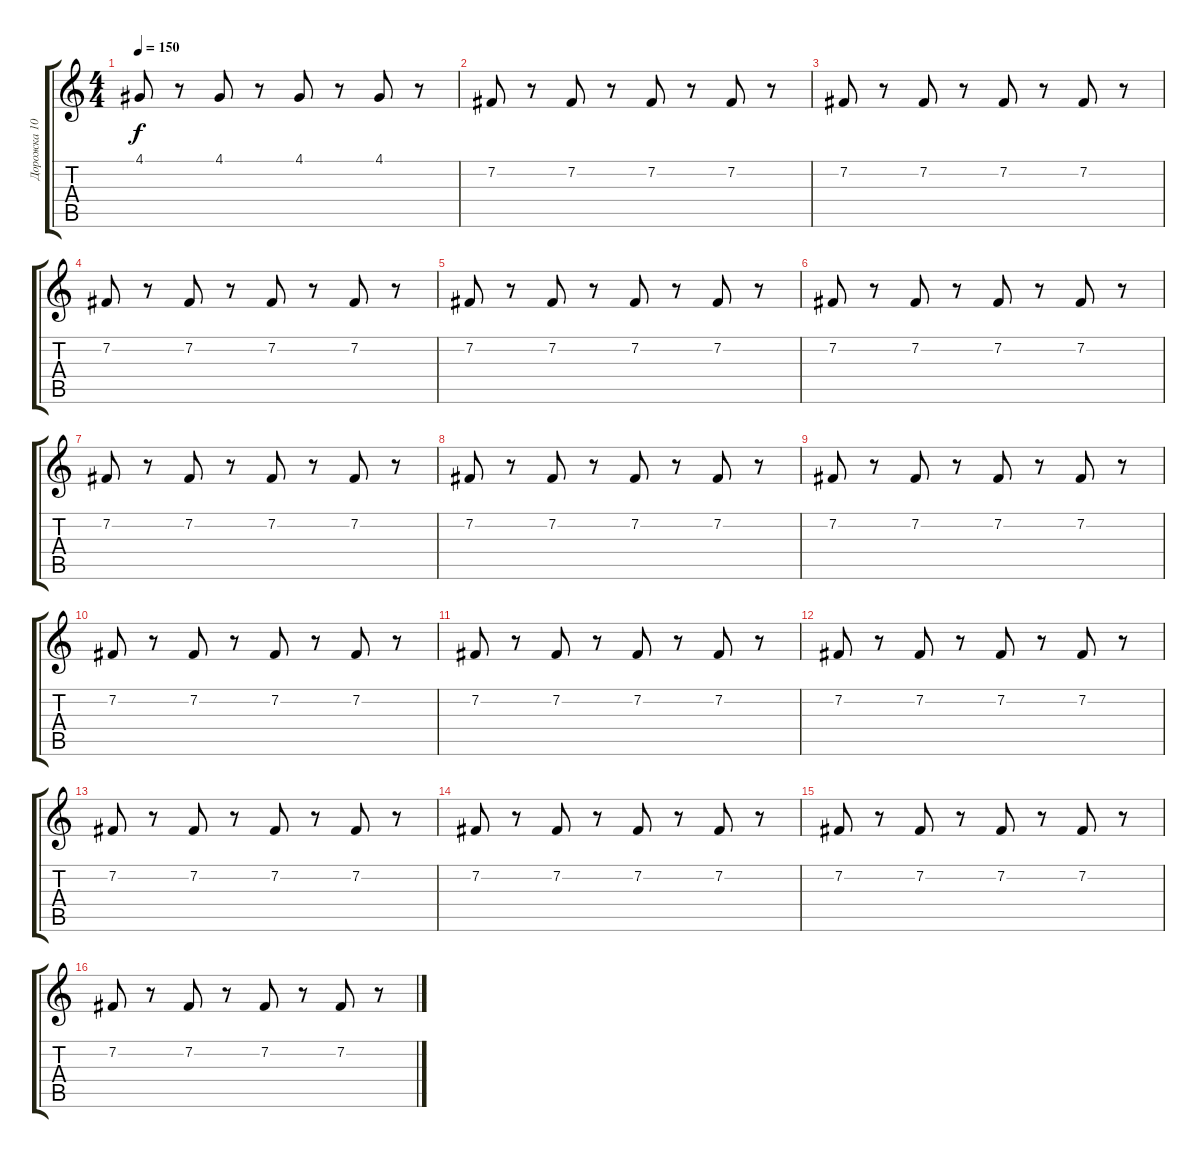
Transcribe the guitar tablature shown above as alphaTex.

\track ("Дорожка 10" "Дорожка 10") {instrument stringensemble1}
\staff {score tabs}
\tuning (E4 B3 G3 D3 A2 E2) {hide}
\ts (4 4)
\tempo 150
\clef g2
\ks c
4.1.8{dy f} r.8 4.1.8 r.8 4.1.8 r.8 4.1.8 r.8 |
7.2.8 r.8 7.2.8 r.8 7.2.8 r.8 7.2.8 r.8 |
7.2.8 r.8 7.2.8 r.8 7.2.8 r.8 7.2.8 r.8 |
7.2.8 r.8 7.2.8 r.8 7.2.8 r.8 7.2.8 r.8 |
7.2.8 r.8 7.2.8 r.8 7.2.8 r.8 7.2.8 r.8 |
7.2.8 r.8 7.2.8 r.8 7.2.8 r.8 7.2.8 r.8 |
7.2.8 r.8 7.2.8 r.8 7.2.8 r.8 7.2.8 r.8 |
7.2.8 r.8 7.2.8 r.8 7.2.8 r.8 7.2.8 r.8 |
7.2.8 r.8 7.2.8 r.8 7.2.8 r.8 7.2.8 r.8 |
7.2.8 r.8 7.2.8 r.8 7.2.8 r.8 7.2.8 r.8 |
7.2.8 r.8 7.2.8 r.8 7.2.8 r.8 7.2.8 r.8 |
7.2.8 r.8 7.2.8 r.8 7.2.8 r.8 7.2.8 r.8 |
7.2.8 r.8 7.2.8 r.8 7.2.8 r.8 7.2.8 r.8 |
7.2.8 r.8 7.2.8 r.8 7.2.8 r.8 7.2.8 r.8 |
7.2.8 r.8 7.2.8 r.8 7.2.8 r.8 7.2.8 r.8 |
7.2.8 r.8 7.2.8 r.8 7.2.8 r.8 7.2.8 r.8
